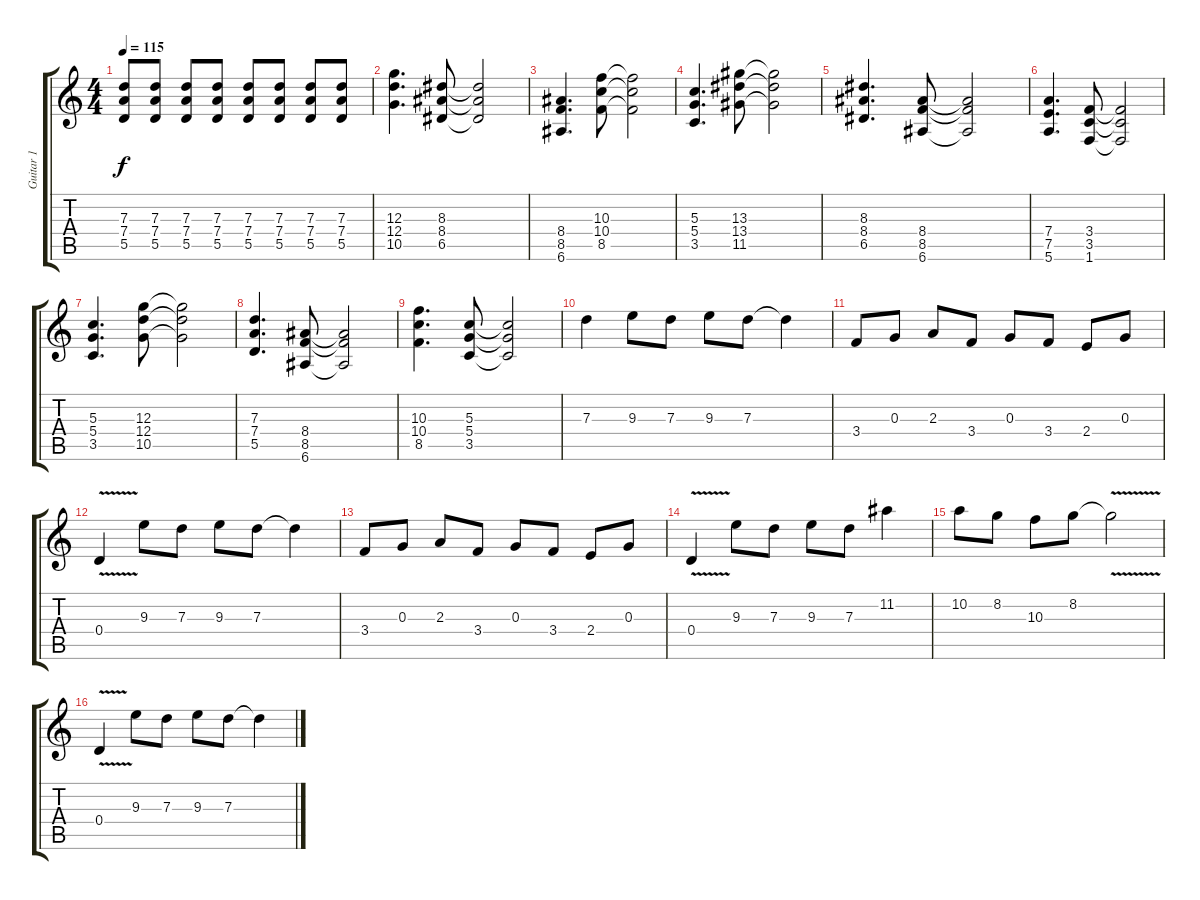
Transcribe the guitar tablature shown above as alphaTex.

\track ("Guitar 1" "Guitar 1") {instrument overdrivenguitar}
\staff {score tabs}
\tuning (E4 B3 G3 D3 A2 E2) {hide}
\ts (4 4)
\tempo 115
\clef g2
\ks c
(7.3 7.4 5.5).8{dy f} (7.3 7.4 5.5).8 (7.3 7.4 5.5).8 (7.3 7.4 5.5).8 (7.3 7.4 5.5).8 (7.3 7.4 5.5).8 (7.3 7.4 5.5).8 (7.3 7.4 5.5).8 |
(12.3 12.4 10.5).4{d} (8.3 8.4 6.5).8 (8.3{t} 8.4{t} 6.5{t}).2 |
(8.4 8.5 6.6).4{d} (10.3 10.4 8.5).8 (10.3{t} 10.4{t} 8.5{t}).2 |
(5.3 5.4 3.5).4{d} (13.3 13.4 11.5).8 (13.3{t} 13.4{t} 11.5{t}).2 |
(8.3 8.4 6.5).4{d} (8.4 8.5 6.6).8 (8.4{t} 8.5{t} 6.6{t}).2 |
(7.4 7.5 5.6).4{d} (3.4 3.5 1.6).8 (3.4{t} 3.5{t} 1.6{t}).2 |
(5.3 5.4 3.5).4{d} (12.3 12.4 10.5).8 (12.3{t} 12.4{t} 10.5{t}).2 |
(7.3 7.4 5.5).4{d} (8.4 8.5 6.6).8 (8.4{t} 8.5{t} 6.6{t}).2 |
(10.3 10.4 8.5).4{d} (5.3 5.4 3.5).8 (5.3{t} 5.4{t} 3.5{t}).2 |
7.3.4 9.3.8 7.3.8 9.3.8 7.3.8 7.3{t}.4 |
3.4.8 0.3.8 2.3.8 3.4.8 0.3.8 3.4.8 2.4.8 0.3.8 |
0.4{v}.4 9.3.8 7.3.8 9.3.8 7.3.8 7.3{t}.4 |
3.4.8 0.3.8 2.3.8 3.4.8 0.3.8 3.4.8 2.4.8 0.3.8 |
0.4{v}.4 9.3.8 7.3.8 9.3.8 7.3.8 11.2.4 |
10.2.8 8.2.8 10.3.8 8.2.8 8.2{v t}.2 |
0.4{v}.4 9.3.8 7.3.8 9.3.8 7.3.8 7.3{t}.4
